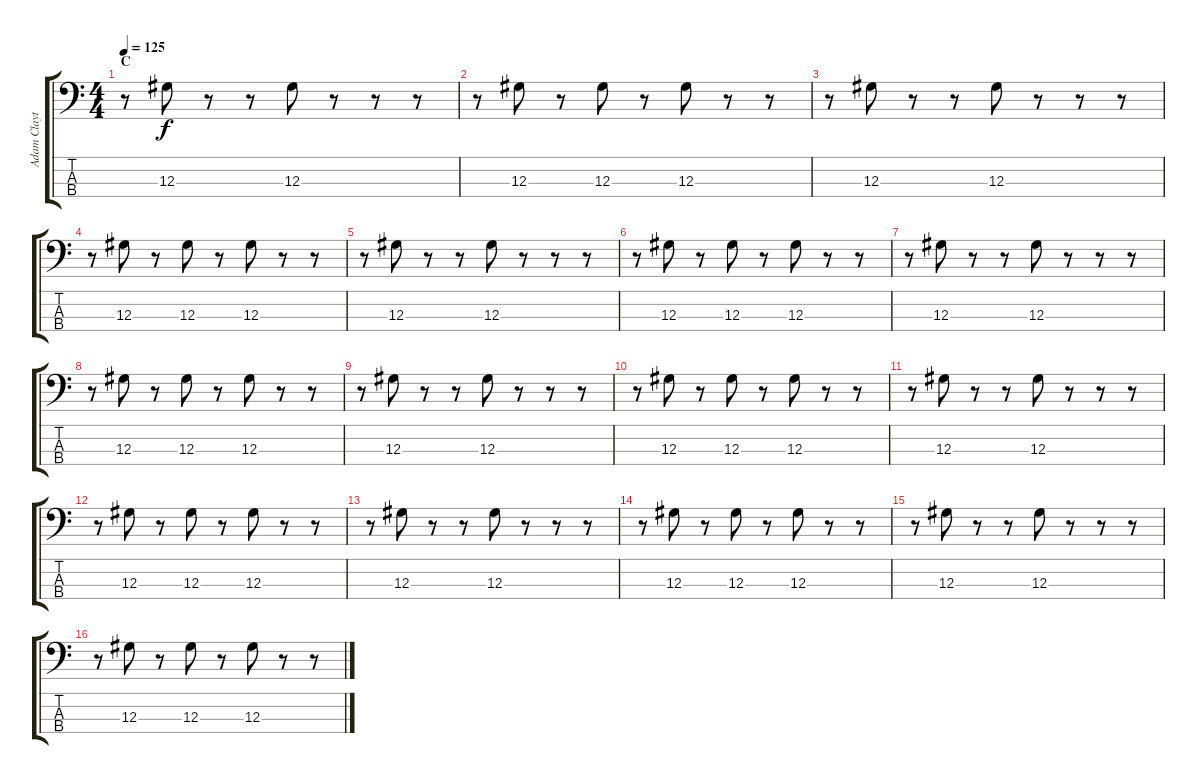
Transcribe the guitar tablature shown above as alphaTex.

\track ("Adam Clayton" "Adam Clayt") {instrument electricbassfinger}
\staff {score tabs}
\tuning (Gb2 Db2 Ab1 Eb1) {hide}
\ts (4 4)
\section ("" "C")
\tempo 125
\clef f4
\ks c
r.8{dy f} 12.3.8 r.8 r.8 12.3.8 r.8 r.8 r.8 |
r.8 12.3.8 r.8 12.3.8 r.8 12.3.8 r.8 r.8 |
r.8 12.3.8 r.8 r.8 12.3.8 r.8 r.8 r.8 |
r.8 12.3.8 r.8 12.3.8 r.8 12.3.8 r.8 r.8 |
r.8 12.3.8 r.8 r.8 12.3.8 r.8 r.8 r.8 |
r.8 12.3.8 r.8 12.3.8 r.8 12.3.8 r.8 r.8 |
r.8 12.3.8 r.8 r.8 12.3.8 r.8 r.8 r.8 |
r.8 12.3.8 r.8 12.3.8 r.8 12.3.8 r.8 r.8 |
r.8 12.3.8 r.8 r.8 12.3.8 r.8 r.8 r.8 |
r.8 12.3.8 r.8 12.3.8 r.8 12.3.8 r.8 r.8 |
r.8 12.3.8 r.8 r.8 12.3.8 r.8 r.8 r.8 |
r.8 12.3.8 r.8 12.3.8 r.8 12.3.8 r.8 r.8 |
r.8 12.3.8 r.8 r.8 12.3.8 r.8 r.8 r.8 |
r.8 12.3.8 r.8 12.3.8 r.8 12.3.8 r.8 r.8 |
r.8 12.3.8 r.8 r.8 12.3.8 r.8 r.8 r.8 |
r.8 12.3.8 r.8 12.3.8 r.8 12.3.8 r.8 r.8
